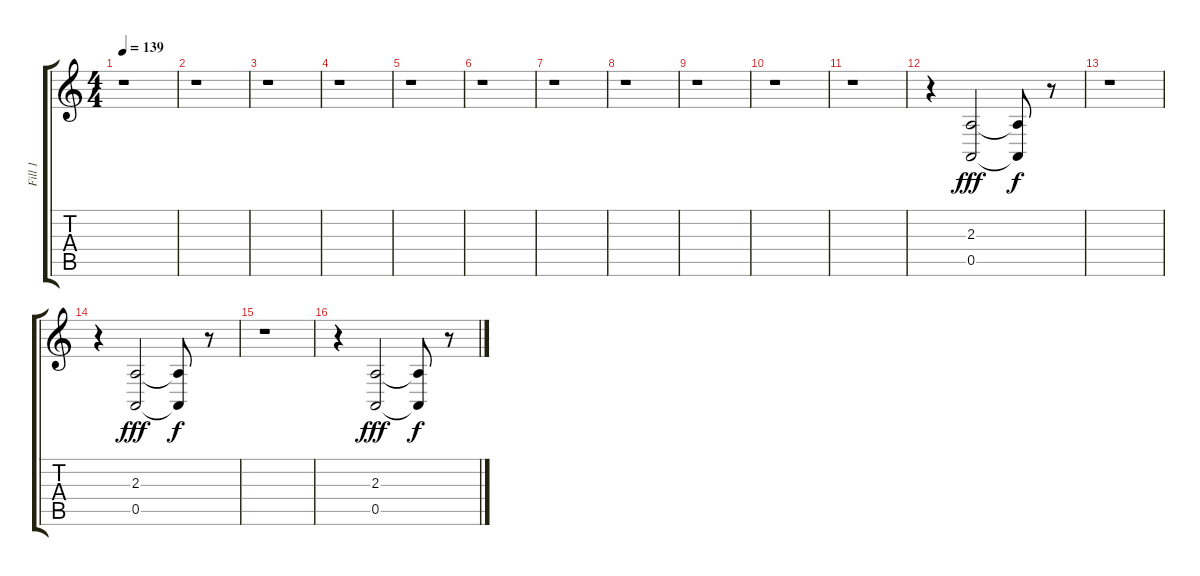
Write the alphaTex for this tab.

\track ("Fill 1" "Fill 1") {instrument sitar}
\staff {score tabs}
\tuning (E4 B3 G3 D3 A2 E2) {hide}
\ts (4 4)
\tempo 139
\clef g2
\ks c
r.1{dy fff} |
r.1 |
r.1 |
r.1 |
r.1 |
r.1 |
r.1 |
r.1 |
r.1 |
r.1 |
r.1 |
r.4 (2.3 0.5).2{volume 9} (2.3{t} 0.5{t}).8{dy f} r.8 |
r.1 |
r.4 (2.3 0.5).2{dy fff} (2.3{t} 0.5{t}).8{dy f} r.8 |
r.1 |
r.4 (2.3 0.5).2{dy fff} (2.3{t} 0.5{t}).8{dy f} r.8
